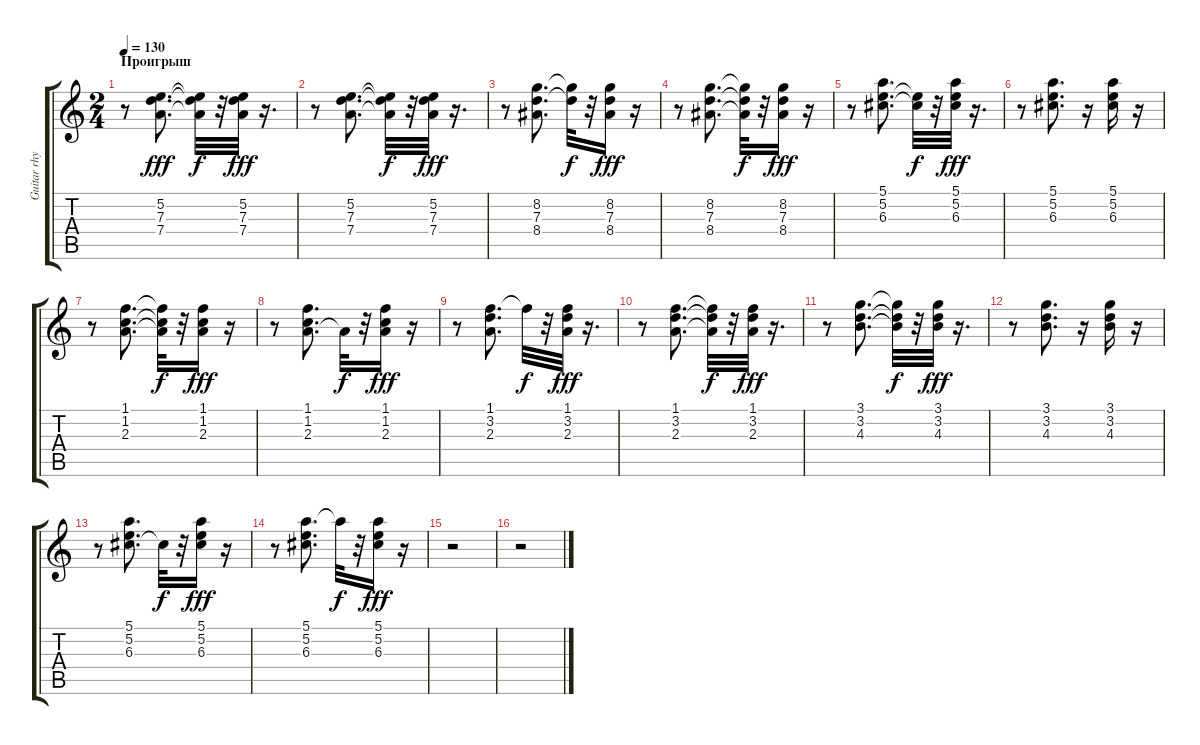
\track ("Guitar rhythm 1" "Guitar rhy") {solo instrument acousticguitarsteel}
\staff {score tabs}
\tuning (E4 B3 G3 D3 A2 E2) {hide}
\ts (2 4)
\section ("" "Проигрыш")
\tempo 130
\clef g2
\ks c
r.8{dy fff} (5.2 7.3 7.4).8{d} (5.2{t} 7.3{t} 7.4{t}).32{dy f} r.32 (5.2 7.3 7.4).32{dy fff} r.16{d} |
r.8 (5.2 7.3 7.4).8{d} (5.2{t} 7.3{t} 7.4{t}).32{dy f} r.32 (5.2 7.3 7.4).32{dy fff} r.16{d} |
r.8 (8.2 7.3 8.4).8{d} (8.2{t} 7.3{t}).32{dy f} r.32 (8.2 7.3 8.4).16{dy fff} r.16 |
r.8 (8.2 7.3 8.4).8{d} (8.2{t} 7.3{t} 8.4{t}).32{dy f} r.32 (8.2 7.3 8.4).16{dy fff} r.16 |
r.8 (5.1 5.2 6.3).8{d} (5.2{t} 6.3{t}).32{dy f} r.32 (5.1 5.2 6.3).32{dy fff} r.16{d} |
r.8 (5.1 5.2 6.3).8{d} r.16 (5.1 5.2 6.3).16 r.16 |
r.8 (1.1 1.2 2.3).8{d} (1.1{t} 1.2{t} 2.3{t}).32{dy f} r.32 (1.1 1.2 2.3).16{dy fff} r.16 |
r.8 (1.1 1.2 2.3).8{d} 2.3{t}.32{dy f} r.32 (1.1 1.2 2.3).16{dy fff} r.16 |
r.8 (1.1 3.2 2.3).8{d} 1.1{t}.32{dy f} r.32 (1.1 3.2 2.3).32{dy fff} r.16{d} |
r.8 (1.1 3.2 2.3).8{d} (1.1{t} 3.2{t} 2.3{t}).32{dy f} r.32 (1.1 3.2 2.3).32{dy fff} r.16{d} |
r.8 (3.1 3.2 4.3).8{d} (3.1{t} 3.2{t} 4.3{t}).32{dy f} r.32 (3.1 3.2 4.3).32{dy fff} r.16{d} |
r.8 (3.1 3.2 4.3).8{d} r.16 (3.1 3.2 4.3).16 r.16 |
r.8 (5.1 5.2 6.3).8{d} 6.3{t}.32{dy f} r.32 (5.1 5.2 6.3).16{dy fff} r.16 |
r.8 (5.1 5.2 6.3).8{d} 5.1{t}.32{dy f} r.32 (5.1 5.2 6.3).16{dy fff} r.16 |
r.2 |
r.2
